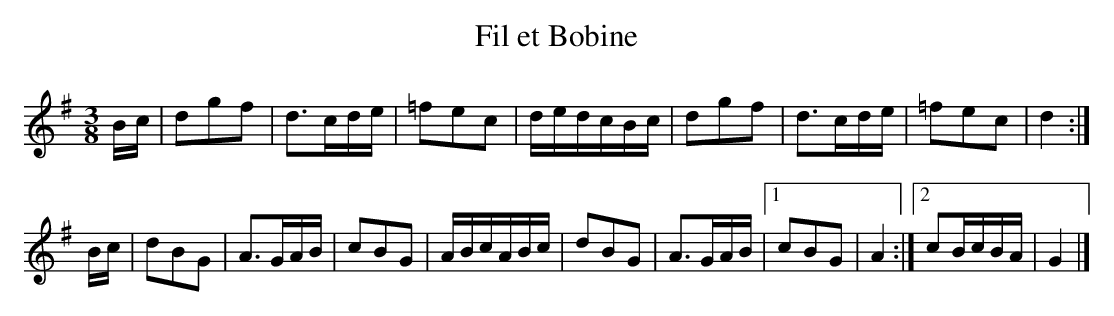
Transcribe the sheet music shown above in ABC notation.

X:1
T:Fil et Bobine
L:1/8
M:3/8
K:G
B/c/|dgf|d3/2c/d/e/|=fec|d/e/d/c/B/c/| \
dgf|d3/2c/d/e/|=fec|d2:|
B/c/|dBG|A3/2G/A/B/|cBG|A/B/c/A/B/c/| \
dBG|A3/2G/A/B/|1cBG|A2:|2cB/c/B/A/|G2|]
